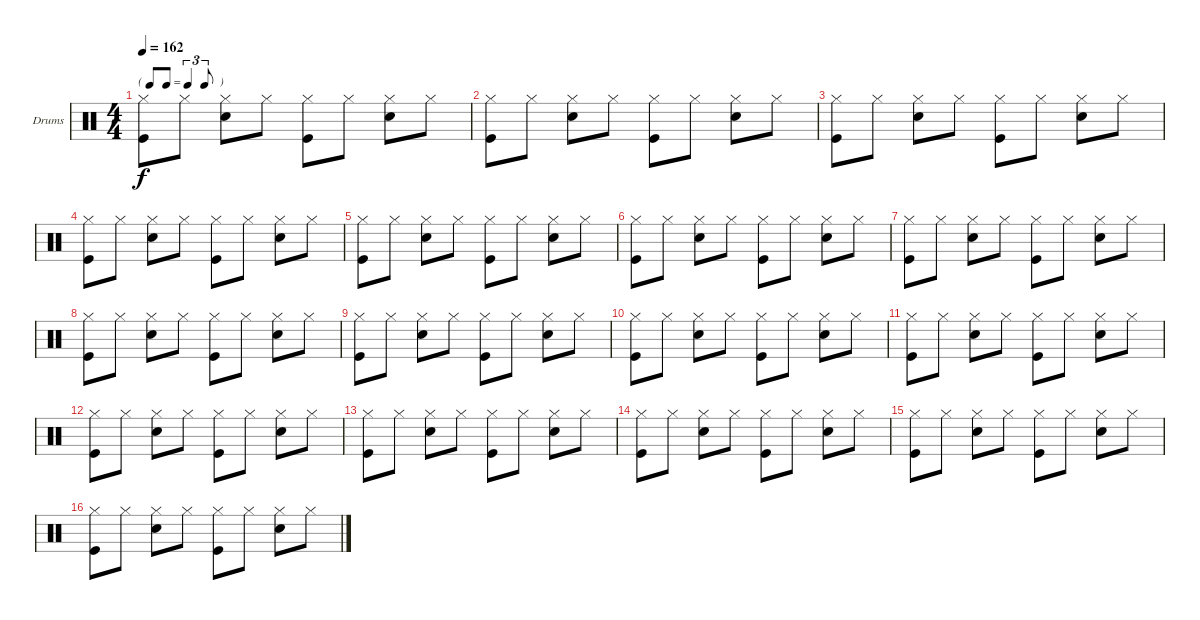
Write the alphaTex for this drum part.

\bracketExtendMode groupsimilarinstruments
\firstSystemTrackNameOrientation horizontal
\otherSystemsTrackNameOrientation horizontal
\track ("Drumkit" "Drums") {instrument percussion}
\staff {score}
\articulation defaults
\ts (4 4)
\tf triplet8th
\tempo 162
\clef neutral
\ks c
("Hi-Hat (closed)" "Kick (hit)").8{dy f} "Hi-Hat (closed)".8 ("Hi-Hat (closed)" "Snare (hit) 2").8 "Hi-Hat (closed)".8 ("Hi-Hat (closed)" "Kick (hit)").8 "Hi-Hat (closed)".8 ("Hi-Hat (closed)" "Snare (hit) 2").8 "Hi-Hat (closed)".8 |
("Hi-Hat (closed)" "Kick (hit)").8 "Hi-Hat (closed)".8 ("Hi-Hat (closed)" "Snare (hit) 2").8 "Hi-Hat (closed)".8 ("Hi-Hat (closed)" "Kick (hit)").8 "Hi-Hat (closed)".8 ("Hi-Hat (closed)" "Snare (hit) 2").8 "Hi-Hat (closed)".8 |
("Hi-Hat (closed)" "Kick (hit)").8 "Hi-Hat (closed)".8 ("Hi-Hat (closed)" "Snare (hit) 2").8 "Hi-Hat (closed)".8 ("Hi-Hat (closed)" "Kick (hit)").8 "Hi-Hat (closed)".8 ("Hi-Hat (closed)" "Snare (hit) 2").8 "Hi-Hat (closed)".8 |
("Hi-Hat (closed)" "Kick (hit)").8 "Hi-Hat (closed)".8 ("Hi-Hat (closed)" "Snare (hit) 2").8 "Hi-Hat (closed)".8 ("Hi-Hat (closed)" "Kick (hit)").8 "Hi-Hat (closed)".8 ("Hi-Hat (closed)" "Snare (hit) 2").8 "Hi-Hat (closed)".8 |
("Hi-Hat (closed)" "Kick (hit)").8 "Hi-Hat (closed)".8 ("Hi-Hat (closed)" "Snare (hit) 2").8 "Hi-Hat (closed)".8 ("Hi-Hat (closed)" "Kick (hit)").8 "Hi-Hat (closed)".8 ("Hi-Hat (closed)" "Snare (hit) 2").8 "Hi-Hat (closed)".8 |
("Hi-Hat (closed)" "Kick (hit)").8 "Hi-Hat (closed)".8 ("Hi-Hat (closed)" "Snare (hit) 2").8 "Hi-Hat (closed)".8 ("Hi-Hat (closed)" "Kick (hit)").8 "Hi-Hat (closed)".8 ("Hi-Hat (closed)" "Snare (hit) 2").8 "Hi-Hat (closed)".8 |
("Hi-Hat (closed)" "Kick (hit)").8 "Hi-Hat (closed)".8 ("Hi-Hat (closed)" "Snare (hit) 2").8 "Hi-Hat (closed)".8 ("Hi-Hat (closed)" "Kick (hit)").8 "Hi-Hat (closed)".8 ("Hi-Hat (closed)" "Snare (hit) 2").8 "Hi-Hat (closed)".8 |
("Hi-Hat (closed)" "Kick (hit)").8 "Hi-Hat (closed)".8 ("Hi-Hat (closed)" "Snare (hit) 2").8 "Hi-Hat (closed)".8 ("Hi-Hat (closed)" "Kick (hit)").8 "Hi-Hat (closed)".8 ("Hi-Hat (closed)" "Snare (hit) 2").8 "Hi-Hat (closed)".8 |
("Hi-Hat (closed)" "Kick (hit)").8 "Hi-Hat (closed)".8 ("Hi-Hat (closed)" "Snare (hit) 2").8 "Hi-Hat (closed)".8 ("Hi-Hat (closed)" "Kick (hit)").8 "Hi-Hat (closed)".8 ("Hi-Hat (closed)" "Snare (hit) 2").8 "Hi-Hat (closed)".8 |
("Hi-Hat (closed)" "Kick (hit)").8 "Hi-Hat (closed)".8 ("Hi-Hat (closed)" "Snare (hit) 2").8 "Hi-Hat (closed)".8 ("Hi-Hat (closed)" "Kick (hit)").8 "Hi-Hat (closed)".8 ("Hi-Hat (closed)" "Snare (hit) 2").8 "Hi-Hat (closed)".8 |
("Hi-Hat (closed)" "Kick (hit)").8 "Hi-Hat (closed)".8 ("Hi-Hat (closed)" "Snare (hit) 2").8 "Hi-Hat (closed)".8 ("Hi-Hat (closed)" "Kick (hit)").8 "Hi-Hat (closed)".8 ("Hi-Hat (closed)" "Snare (hit) 2").8 "Hi-Hat (closed)".8 |
("Hi-Hat (closed)" "Kick (hit)").8 "Hi-Hat (closed)".8 ("Hi-Hat (closed)" "Snare (hit) 2").8 "Hi-Hat (closed)".8 ("Hi-Hat (closed)" "Kick (hit)").8 "Hi-Hat (closed)".8 ("Hi-Hat (closed)" "Snare (hit) 2").8 "Hi-Hat (closed)".8 |
("Hi-Hat (closed)" "Kick (hit)").8 "Hi-Hat (closed)".8 ("Hi-Hat (closed)" "Snare (hit) 2").8 "Hi-Hat (closed)".8 ("Hi-Hat (closed)" "Kick (hit)").8 "Hi-Hat (closed)".8 ("Hi-Hat (closed)" "Snare (hit) 2").8 "Hi-Hat (closed)".8 |
("Hi-Hat (closed)" "Kick (hit)").8 "Hi-Hat (closed)".8 ("Hi-Hat (closed)" "Snare (hit) 2").8 "Hi-Hat (closed)".8 ("Hi-Hat (closed)" "Kick (hit)").8 "Hi-Hat (closed)".8 ("Hi-Hat (closed)" "Snare (hit) 2").8 "Hi-Hat (closed)".8 |
("Hi-Hat (closed)" "Kick (hit)").8 "Hi-Hat (closed)".8 ("Hi-Hat (closed)" "Snare (hit) 2").8 "Hi-Hat (closed)".8 ("Hi-Hat (closed)" "Kick (hit)").8 "Hi-Hat (closed)".8 ("Hi-Hat (closed)" "Snare (hit) 2").8 "Hi-Hat (closed)".8 |
("Hi-Hat (closed)" "Kick (hit)").8 "Hi-Hat (closed)".8 ("Hi-Hat (closed)" "Snare (hit) 2").8 "Hi-Hat (closed)".8 ("Hi-Hat (closed)" "Kick (hit)").8 "Hi-Hat (closed)".8 ("Hi-Hat (closed)" "Snare (hit) 2").8 "Hi-Hat (closed)".8
